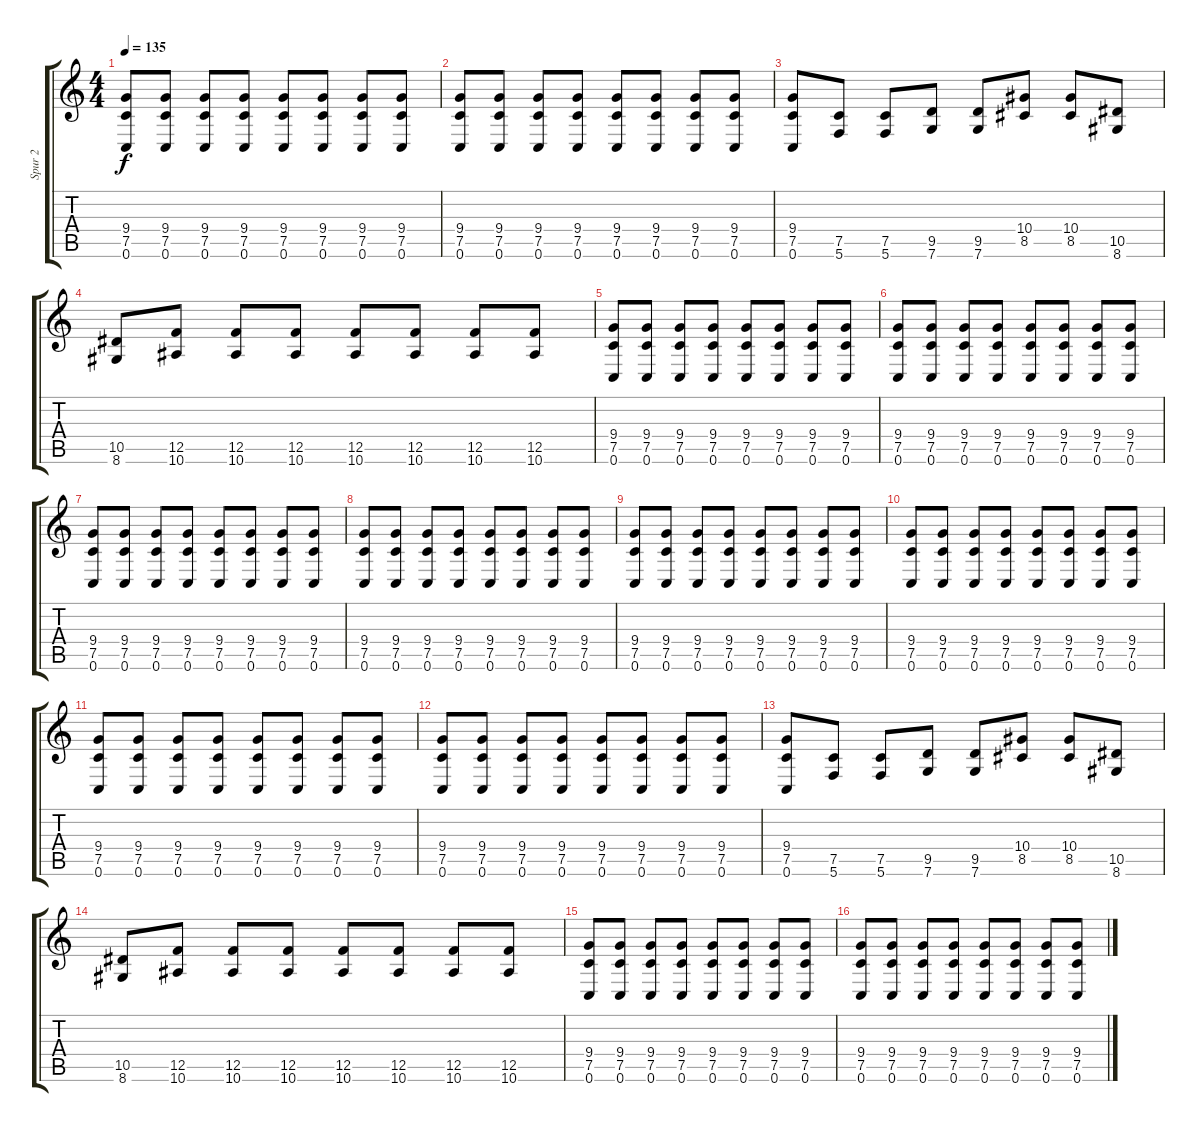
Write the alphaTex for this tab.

\track ("Spur 2" "Spur 2") {instrument overdrivenguitar}
\staff {score tabs}
\tuning (C4 G3 Eb3 Bb2 F2 C2) {hide}
\ts (4 4)
\tempo 135
\clef g2
\ks c
(9.4 7.5 0.6).8{dy f} (9.4 7.5 0.6).8 (9.4 7.5 0.6).8 (9.4 7.5 0.6).8 (9.4 7.5 0.6).8 (9.4 7.5 0.6).8 (9.4 7.5 0.6).8 (9.4 7.5 0.6).8 |
(9.4 7.5 0.6).8 (9.4 7.5 0.6).8 (9.4 7.5 0.6).8 (9.4 7.5 0.6).8 (9.4 7.5 0.6).8 (9.4 7.5 0.6).8 (9.4 7.5 0.6).8 (9.4 7.5 0.6).8 |
(9.4 7.5 0.6).8 (7.5 5.6).8 (7.5 5.6).8 (9.5 7.6).8 (9.5 7.6).8 (10.4 8.5).8 (10.4 8.5).8 (10.5 8.6).8 |
(10.5 8.6).8 (12.5 10.6).8 (12.5 10.6).8 (12.5 10.6).8 (12.5 10.6).8 (12.5 10.6).8 (12.5 10.6).8 (12.5 10.6).8 |
(9.4 7.5 0.6).8 (9.4 7.5 0.6).8 (9.4 7.5 0.6).8 (9.4 7.5 0.6).8 (9.4 7.5 0.6).8 (9.4 7.5 0.6).8 (9.4 7.5 0.6).8 (9.4 7.5 0.6).8 |
(9.4 7.5 0.6).8 (9.4 7.5 0.6).8 (9.4 7.5 0.6).8 (9.4 7.5 0.6).8 (9.4 7.5 0.6).8 (9.4 7.5 0.6).8 (9.4 7.5 0.6).8 (9.4 7.5 0.6).8 |
(9.4 7.5 0.6).8 (9.4 7.5 0.6).8 (9.4 7.5 0.6).8 (9.4 7.5 0.6).8 (9.4 7.5 0.6).8 (9.4 7.5 0.6).8 (9.4 7.5 0.6).8 (9.4 7.5 0.6).8 |
(9.4 7.5 0.6).8 (9.4 7.5 0.6).8 (9.4 7.5 0.6).8 (9.4 7.5 0.6).8 (9.4 7.5 0.6).8 (9.4 7.5 0.6).8 (9.4 7.5 0.6).8 (9.4 7.5 0.6).8 |
(9.4 7.5 0.6).8 (9.4 7.5 0.6).8 (9.4 7.5 0.6).8 (9.4 7.5 0.6).8 (9.4 7.5 0.6).8 (9.4 7.5 0.6).8 (9.4 7.5 0.6).8 (9.4 7.5 0.6).8 |
(9.4 7.5 0.6).8 (9.4 7.5 0.6).8 (9.4 7.5 0.6).8 (9.4 7.5 0.6).8 (9.4 7.5 0.6).8 (9.4 7.5 0.6).8 (9.4 7.5 0.6).8 (9.4 7.5 0.6).8 |
(9.4 7.5 0.6).8 (9.4 7.5 0.6).8 (9.4 7.5 0.6).8 (9.4 7.5 0.6).8 (9.4 7.5 0.6).8 (9.4 7.5 0.6).8 (9.4 7.5 0.6).8 (9.4 7.5 0.6).8 |
(9.4 7.5 0.6).8 (9.4 7.5 0.6).8 (9.4 7.5 0.6).8 (9.4 7.5 0.6).8 (9.4 7.5 0.6).8 (9.4 7.5 0.6).8 (9.4 7.5 0.6).8 (9.4 7.5 0.6).8 |
(9.4 7.5 0.6).8 (7.5 5.6).8 (7.5 5.6).8 (9.5 7.6).8 (9.5 7.6).8 (10.4 8.5).8 (10.4 8.5).8 (10.5 8.6).8 |
(10.5 8.6).8 (12.5 10.6).8 (12.5 10.6).8 (12.5 10.6).8 (12.5 10.6).8 (12.5 10.6).8 (12.5 10.6).8 (12.5 10.6).8 |
(9.4 7.5 0.6).8 (9.4 7.5 0.6).8 (9.4 7.5 0.6).8 (9.4 7.5 0.6).8 (9.4 7.5 0.6).8 (9.4 7.5 0.6).8 (9.4 7.5 0.6).8 (9.4 7.5 0.6).8 |
(9.4 7.5 0.6).8 (9.4 7.5 0.6).8 (9.4 7.5 0.6).8 (9.4 7.5 0.6).8 (9.4 7.5 0.6).8 (9.4 7.5 0.6).8 (9.4 7.5 0.6).8 (9.4 7.5 0.6).8
